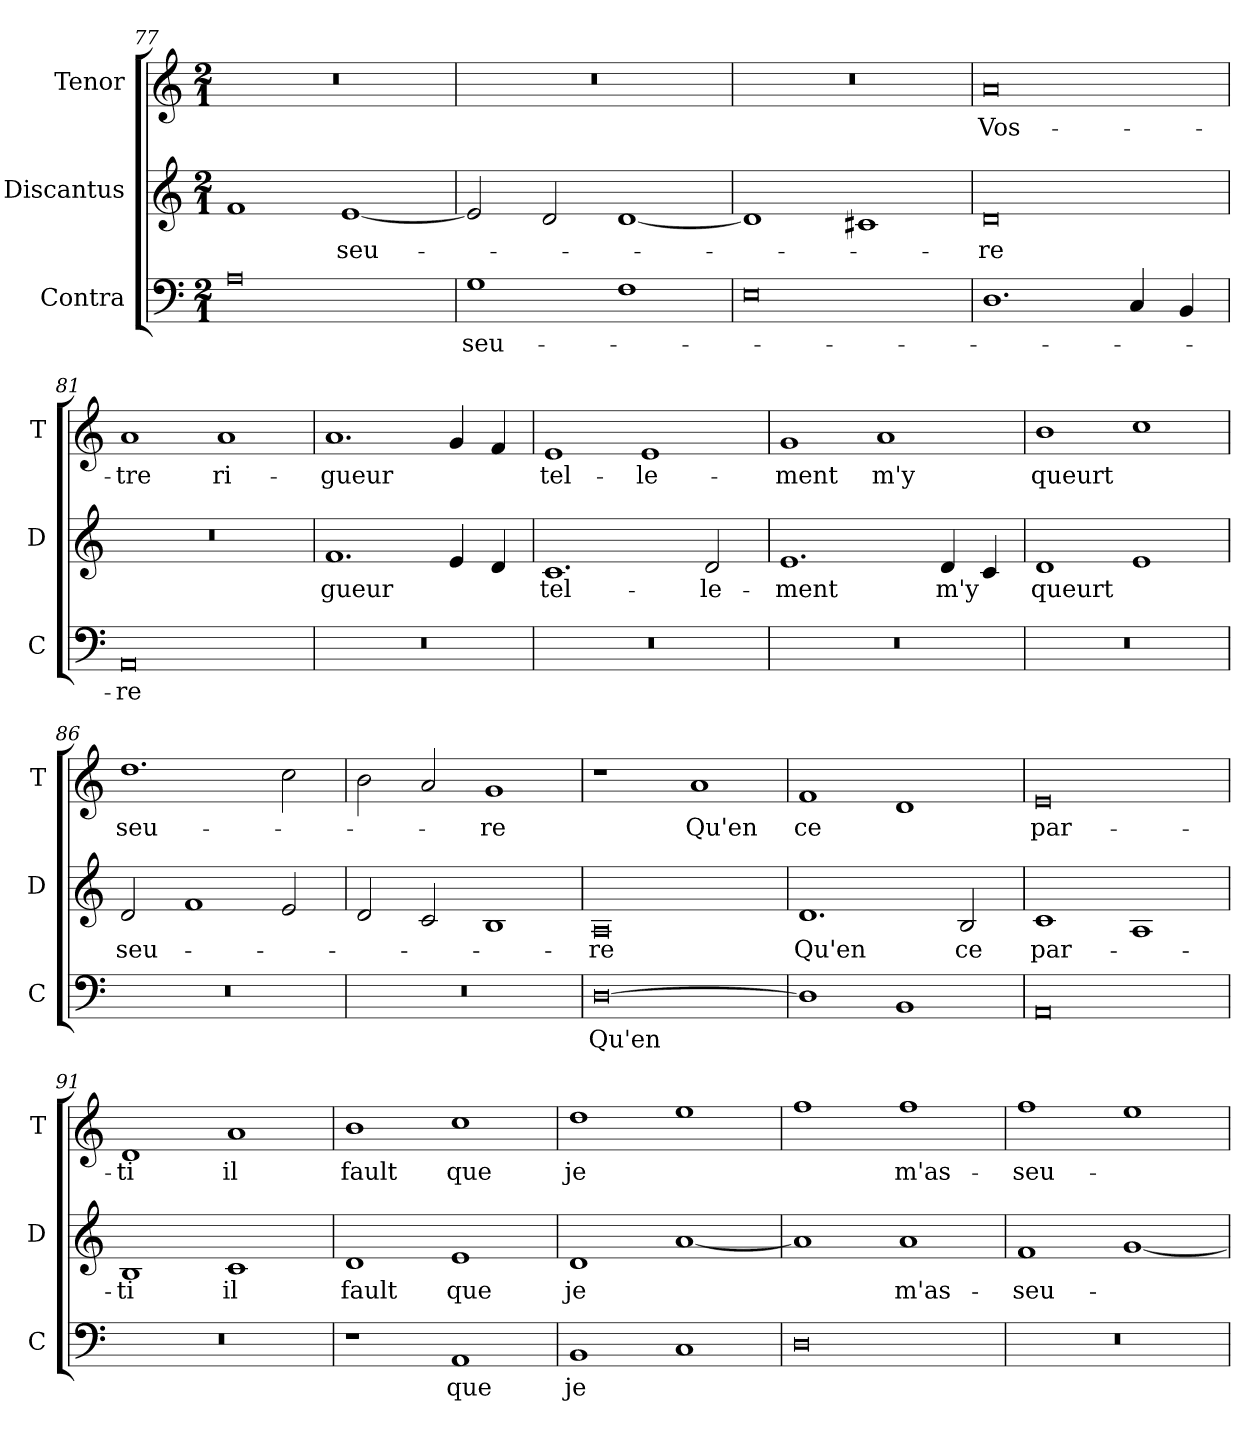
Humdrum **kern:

**kern	**text	**kern	**text	**kern	**text
*part3	*part3	*part2	*part2	*part1	*part1
*staff3	*staff3	*staff2	*staff2	*staff1	*staff1
*I"Contra	*	*I"Discantus	*	*I"Tenor	*
*I'C	*	*I'D	*	*I'T	*
*clefF4	*	*clefG2	*	*clefG2	*
*k[]	*	*k[]	*	*k[]	*
*M2/1	*	*M2/1	*	*M2/1	*
=77	=77	=77	=77	=77	=77
0A	.	1f	.	0r	.
.	.	[1e	seu-	.	.
=78	=78	=78	=78	=78	=78
1G	seu-	2e/]	.	0r	.
.	.	2d/	.	.	.
1F	.	[1d	.	.	.
=79	=79	=79	=79	=79	=79
0E	.	1d]	.	0r	.
.	.	1c#X	.	.	.
=80	=80	=80	=80	=80	=80
1.D	.	0d	-re	0a	Vos-
4C/	.	.	.	.	.
4BB/	.	.	.	.	.
=81	=81	=81	=81	=81	=81
0AA	-re	0r	.	1a	-tre
.	.	.	.	1a	ri-
=82	=82	=82	=82	=82	=82
0r	.	1.f	gueur	1.a	-gueur
.	.	4e/	.	4g/	.
.	.	4d/	.	4f/	.
=83	=83	=83	=83	=83	=83
0r	.	1.c	tel-	1e	tel-
.	.	.	.	1e	-le-
.	.	2d/	-le-	.	.
=84	=84	=84	=84	=84	=84
0r	.	1.e	-ment	1g	-ment
.	.	.	.	1a	m'y
.	.	4d/	m'y	.	.
.	.	4c/	.	.	.
=85	=85	=85	=85	=85	=85
0r	.	1d	queurt	1b	queurt
.	.	1e	.	1cc	.
=86	=86	=86	=86	=86	=86
0r	.	2d/	seu-	1.dd	seu-
.	.	1f	.	.	.
.	.	2e/	.	2cc\	.
=87	=87	=87	=87	=87	=87
0r	.	2d/	.	2b\	.
.	.	2c/	.	2a/	.
.	.	1B	.	1g	-re
=88	=88	=88	=88	=88	=88
[0D	Qu'en	0A	-re	1r	.
.	.	.	.	1a	Qu'en
=89	=89	=89	=89	=89	=89
1D]	.	1.d	Qu'en	1f	ce
1BB	.	.	.	1d	.
.	.	2B/	ce	.	.
=90	=90	=90	=90	=90	=90
0AA	.	1c	par-	0e	par-
.	.	1A	.	.	.
=91	=91	=91	=91	=91	=91
0r	.	1B	-ti	1d	-ti
.	.	1c	il	1a	il
=92	=92	=92	=92	=92	=92
1r	.	1d	fault	1b	fault
1AA	que	1e	que	1cc	que
=93	=93	=93	=93	=93	=93
1BB	je	1d	je	1dd	je
1C	.	[1a	.	1ee	.
=94	=94	=94	=94	=94	=94
0D	.	1a]	.	1ff	.
.	.	1a	m'as-	1ff	m'as-
=95	=95	=95	=95	=95	=95
0r	.	1f	-seu-	1ff	-seu-
.	.	[1g	.	1ee	.
=	=	=	=	=	=
*-	*-	*-	*-	*-	*-
